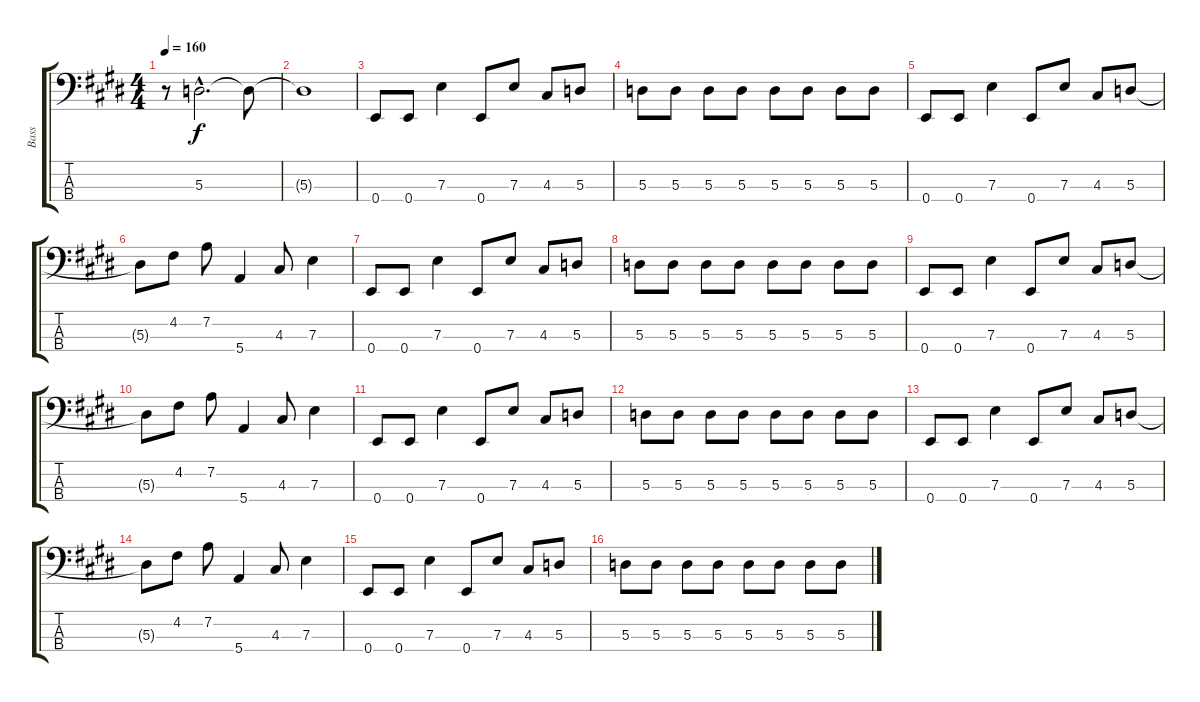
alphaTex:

\track ("Bass" "Bass") {instrument slapbass1}
\staff {score tabs}
\tuning (G2 D2 A1 E1) {hide}
\ts (4 4)
\tempo 160
\clef f4
\ks e
r.8{dy f} 5.3{hac}.2{d} 5.3{t}.8 |
5.3{t}.1 |
0.4.8 0.4.8 7.3.4 0.4.8 7.3.8 4.3.8 5.3.8 |
5.3.8 5.3.8 5.3.8 5.3.8 5.3.8 5.3.8 5.3.8 5.3.8 |
0.4.8 0.4.8 7.3.4 0.4.8 7.3.8 4.3.8 5.3.8 |
5.3{t}.8 4.2.8 7.2.8 5.4.4 4.3.8 7.3.4 |
0.4.8 0.4.8 7.3.4 0.4.8 7.3.8 4.3.8 5.3.8 |
5.3.8 5.3.8 5.3.8 5.3.8 5.3.8 5.3.8 5.3.8 5.3.8 |
0.4.8 0.4.8 7.3.4 0.4.8 7.3.8 4.3.8 5.3.8 |
5.3{t}.8 4.2.8 7.2.8 5.4.4 4.3.8 7.3.4 |
0.4.8 0.4.8 7.3.4 0.4.8 7.3.8 4.3.8 5.3.8 |
5.3.8 5.3.8 5.3.8 5.3.8 5.3.8 5.3.8 5.3.8 5.3.8 |
0.4.8 0.4.8 7.3.4 0.4.8 7.3.8 4.3.8 5.3.8 |
5.3{t}.8 4.2.8 7.2.8 5.4.4 4.3.8 7.3.4 |
0.4.8 0.4.8 7.3.4 0.4.8 7.3.8 4.3.8 5.3.8 |
5.3.8 5.3.8 5.3.8 5.3.8 5.3.8 5.3.8 5.3.8 5.3.8
